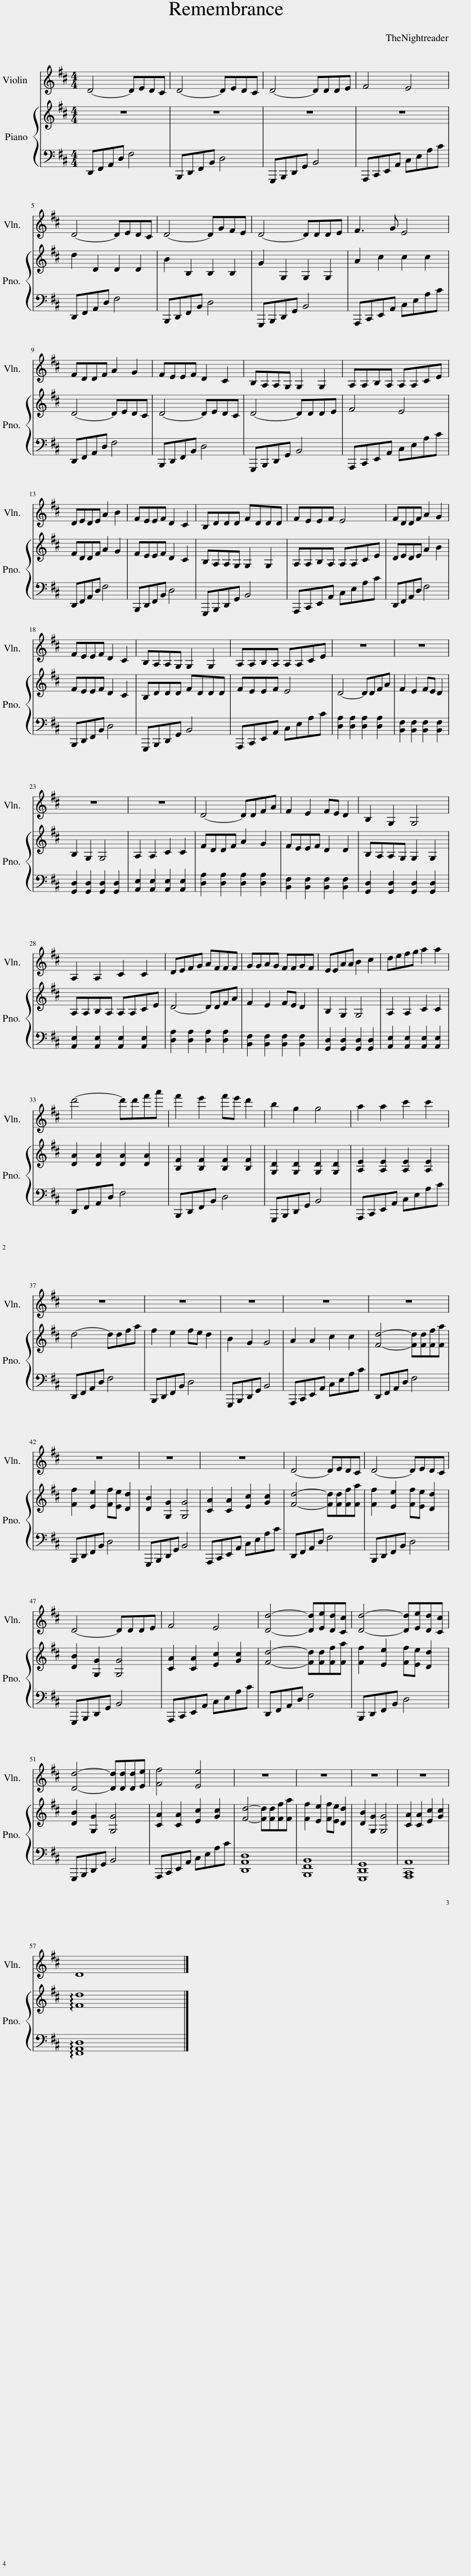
X:1
%%score 1 { 2 | 3 }
L:1/8
M:4/4
I:linebreak $
K:D
V:1 treble
V:2 treble
V:3 bass
V:1
 D4- DEDC | D4- DEDC | D4- DDDE | F4 E4 |$ D4- DEDC | %5
 D4- DGFE | D4- DDDE | F3 G E4 |$ FDDF A2 G2 | FEEF D2 C2 | %10
 B,A,A,G, G,2 G,2 | A,A,B,A, A,A,CE |$ DEDE A2 B2 | FEEF D2 C2 | B,DDD FDDD | %15
 FEEF E4 | FDDF A2 G2 |$ FEEF D2 C2 | B,A,A,G, G,2 G,2 | A,A,B,A, A,A,CE | %20
 z8 | z8 |$ z8 | z8 | D4- DDFA | %25
 F2 E2 FE D2 | B,2 G,2 G,4 |$ A,2 A,2 C2 C2 | DEFG AFFF | GGAG FFGF | %30
 EEAA B2 c2 | defg a2 a2 |$ d'4- d'd'f'a' | f'2 e'2 f'e' d'2 | b2 g2 g4 | %35
 a2 a2 c'2 c'2 |$ z8 | z8 | z8 | z8 | %40
 z8 |$ z8 | z8 | z8 | D4- DEDC | %45
 D4- DEDC |$ D4- DDDE | F4 E4 | [Dd]4- [Dd][Ee][Dd][Cc] | [Dd]4- [Dd][Ee][Dd][Cc] |$ %50
 [Dd]4- [Dd][Dd][Dd][Ee] | [Ff]4 [Ee]4 | z8 | z8 | z8 | %55
 z8 |$ D8 |] %57
V:2
 z8 | z8 | z8 | z8 |$ d2 D2 D2 D2 | %5
 B2 B,2 B,2 B,2 | G2 G,2 G,2 G,2 | A2 c2 c2 c2 |$ D4- DEDC | D4- DEDC | %10
 D4- DDDE | F4 E4 |$ FDDF A2 G2 | FEEF D2 C2 | B,A,A,G, G,2 G,2 | %15
 A,A,B,A, A,A,CE | DEDE A2 B2 |$ FEEF D2 C2 | B,DDD FDDD | FEEF E4 | %20
 D4- DDFA | F2 E2 FE D2 |$ B,2 G,2 G,4 | A,2 A,2 C2 C2 | FDDF A2 G2 | %25
 FEEF D2 D2 | B,A,A,G, G,2 G,2 |$ A,A,B,A, A,A,CE | D4- DDFA | F2 E2 FE D2 | %30
 B,2 G,2 G,4 | A,2 A,2 C2 C2 |$ [DA]2 [DA]2 [DA]2 [DA]2 | [B,F]2 [B,F]2 [B,F]2 [B,F]2 | [G,D]2 [G,D]2 [G,D]2 [G,D]2 | %35
 [A,E]2 [A,E]2 [A,E]2 [A,E]2 |$ d4- ddfa | f2 e2 fe d2 | B2 G2 G4 | A2 A2 c2 c2 | %40
 [Fd]4- [Fd][Fd][Ff][Fa] |$ [Ff]2 [Ee]2 [Ff][Ee] [Dd]2 | [DB]2 [G,G]2 [G,G]4 | [CA]2 [CA]2 [Ec]2 [Gc]2 | [Fd]4- [Fd][Fd][Ff][Fa] | %45
 [Ff]2 [Ee]2 [Ff][Ee] [Dd]2 |$ [DB]2 [G,G]2 [G,G]4 | [CA]2 [CA]2 [Ec]2 [Gc]2 | [Fd]4- [Fd][Fd][Ff][Fa] | [Ff]2 [Ee]2 [Ff][Ee] [Dd]2 |$ %50
 [DB]2 [G,G]2 [G,G]4 | [CA]2 [CA]2 [Ec]2 [Gc]2 | [Fd]4- [Fd][Fd][Ff][Fa] | [Ff]2 [Ee]2 [Ff][Ee] [Dd]2 | [DB]2 [G,G]2 [G,G]4 | %55
 [CA]2 [CA]2 [Ec]2 [Gc]2 |$ !arpeggio![Fd]8 |] %57
V:3
!ped! D,,F,,A,,D, F,4!ped-up! |!ped! B,,,D,,F,,B,, D,4!ped-up! |!ped! G,,,B,,,D,,G,, B,,4!ped-up! |!ped! A,,,C,,E,,A,,!ped-up!!ped! C,E,A,C!ped-up! |$!ped! D,,F,,A,,D, F,4!ped-up! | %5
!ped! B,,,D,,F,,B,, D,4!ped-up! |!ped! G,,,B,,,D,,G,, B,,4!ped-up! |!ped! A,,,C,,E,,A,,!ped-up!!ped! C,E,A,C!ped-up! |$!ped! D,,F,,A,,D, F,4!ped-up! |!ped! B,,,D,,F,,B,, D,4!ped-up! | %10
!ped! G,,,B,,,D,,G,, B,,4!ped-up! |!ped! A,,,C,,E,,A,,!ped-up!!ped! C,E,A,C!ped-up! |$!ped! D,,F,,A,,D, F,4!ped-up! |!ped! B,,,D,,F,,B,, D,4!ped-up! |!ped! G,,,B,,,D,,G,, B,,4!ped-up! | %15
!ped! A,,,C,,E,,A,,!ped-up!!ped! C,E,A,C!ped-up! |!ped! D,,F,,A,,D, F,4!ped-up! |$!ped! B,,,D,,F,,B,, D,4!ped-up! |!ped! G,,,B,,,D,,G,, B,,4!ped-up! |!ped! A,,,C,,E,,A,,!ped-up!!ped! C,E,A,C!ped-up! | %20
 [D,A,]2 [D,A,]2 [D,A,]2 [D,A,]2 | [B,,F,]2 [B,,F,]2 [B,,F,]2 [B,,F,]2 |$ [G,,D,]2 [G,,D,]2 [G,,D,]2 [G,,D,]2 | [A,,E,]2 [A,,E,]2 [A,,E,]2 [A,,E,]2 | [D,A,]2 [D,A,]2 [D,A,]2 [D,A,]2 | %25
 [B,,F,]2 [B,,F,]2 [B,,F,]2 [B,,F,]2 | [G,,D,]2 [G,,D,]2 [G,,D,]2 [G,,D,]2 |$ [A,,E,]2 [A,,E,]2 [A,,E,]2 [A,,E,]2 | [D,A,]2 [D,A,]2 [D,A,]2 [D,A,]2 | [B,,F,]2 [B,,F,]2 [B,,F,]2 [B,,F,]2 | %30
 [G,,D,]2 [G,,D,]2 [G,,D,]2 [G,,D,]2 | [A,,E,]2 [A,,E,]2 [A,,E,]2 [A,,E,]2 |$!ped! D,,F,,A,,D, F,4!ped-up! |!ped! B,,,D,,F,,B,, D,4!ped-up! |!ped! G,,,B,,,D,,G,, B,,4!ped-up! | %35
!ped! A,,,C,,E,,A,,!ped-up!!ped! C,E,A,C!ped-up! |$!ped! D,,F,,A,,D, F,4!ped-up! |!ped! B,,,D,,F,,B,, D,4!ped-up! |!ped! G,,,B,,,D,,G,, B,,4!ped-up! |!ped! A,,,C,,E,,A,,!ped-up!!ped! C,E,A,C!ped-up! | %40
!ped! D,,F,,A,,D, F,4!ped-up! |$!ped! B,,,D,,F,,B,, D,4!ped-up! |!ped! G,,,B,,,D,,G,, B,,4!ped-up! |!ped! A,,,C,,E,,A,,!ped-up!!ped! C,E,A,C!ped-up! |!ped! D,,F,,A,,D, F,4!ped-up! | %45
!ped! B,,,D,,F,,B,, D,4!ped-up! |$!ped! G,,,B,,,D,,G,, B,,4!ped-up! |!ped! A,,,C,,E,,A,,!ped-up!!ped! C,E,A,C!ped-up! |!ped! D,,F,,A,,D, F,4!ped-up! |!ped! B,,,D,,F,,B,, D,4!ped-up! |$ %50
!ped! G,,,B,,,D,,G,, B,,4!ped-up! |!ped! A,,,C,,E,,A,,!ped-up!!ped! C,E,A,C!ped-up! | [D,,A,,D,]8 | [B,,,F,,B,,]8 | [G,,,D,,G,,]8 | %55
 [A,,,C,,A,,]8 |$ !arpeggio![F,,A,,D,]8 |] %57
